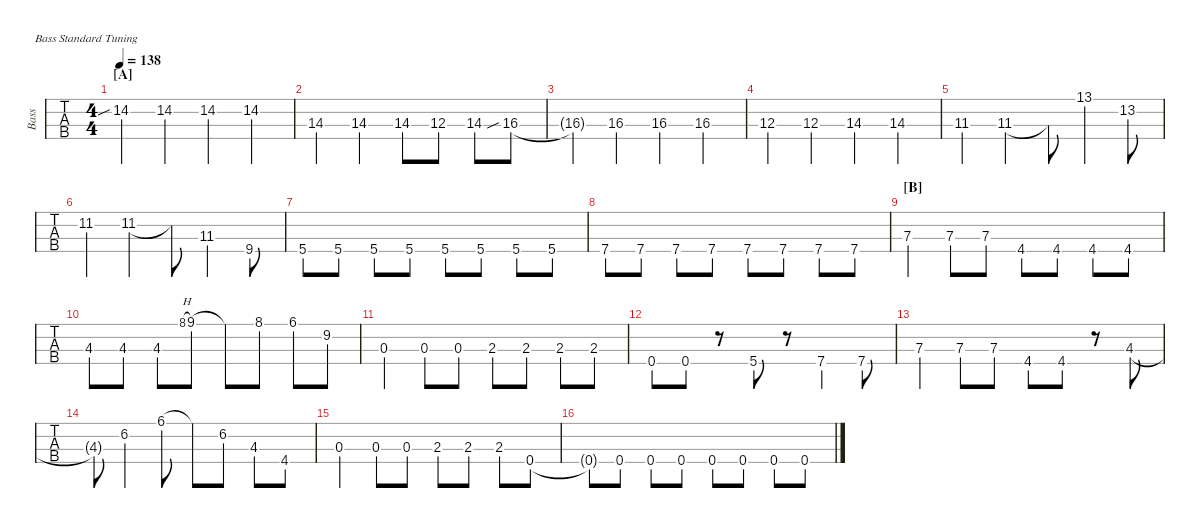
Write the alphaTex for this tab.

\defaultSystemsLayout 4
\hideDynamics
\bracketExtendMode nobrackets
\track ("Bass" "Bass") {defaultSystemsLayout 4 instrument electricbassfinger}
\staff {tabs}
\tuning (G2 D2 A1 E1)
\ts (4 4)
\section ("A" "")
\tempo 138
\clef f4
\ks c
14.2{sib}.4{dy mf} 14.2.4 14.2.4 14.2.4 |
14.3.4 14.3.4 14.3.8 12.3.8 14.3.8 16.3{sib acc #}.8 |
16.3{t acc #}.4 16.3{acc #}.4 16.3{acc #}.4 16.3{acc #}.4 |
12.3.4 12.3.4 14.3.4 14.3.4 |
11.3{acc #}.4 11.3{acc #}.4 11.3{t acc #}.8 13.1{acc #}.4 13.2{acc #}.8 |
11.2{acc #}.4 11.2{acc #}.4 11.2{t acc #}.8 11.3{acc #}.4 9.4{acc #}.8 |
5.4.8 5.4.8 5.4.8 5.4.8 5.4.8 5.4.8 5.4.8 5.4.8 |
7.4.8 7.4.8 7.4.8 7.4.8 7.4.8 7.4.8 7.4.8 7.4.8 |
\section ("B" "")
7.3.4 7.3.8 7.3.8 4.4{acc #}.8 4.4{acc #}.8 4.4{acc #}.8 4.4{acc #}.8 |
4.3{acc #}.8 4.3{acc #}.8 4.3{acc #}.8 8.1{h acc #}.8{gr} 9.1.8 9.1{t}.8 8.1{acc #}.8 6.1{acc #}.8 9.2.8 |
0.3.4 0.3.8 0.3.8 2.3.8 2.3.8 2.3.8 2.3.8 |
0.4.8 0.4.8 r.8 5.4.8 r.8 7.4.4 7.4.8 |
7.3.4 7.3.8 7.3.8 4.4{acc #}.8 4.4{acc #}.8 r.8 4.3{acc #}.8 |
4.3{t acc #}.8 6.2{acc #}.4 6.1{acc #}.8 6.1{t acc #}.8 6.2{acc #}.8 4.3{acc #}.8 4.4{acc #}.8 |
0.3.4 0.3.8 0.3.8 2.3.8 2.3.8 2.3.8 0.4.8 |
0.4{t}.8 0.4.8 0.4.8 0.4.8 0.4.8 0.4.8 0.4.8 0.4.8
